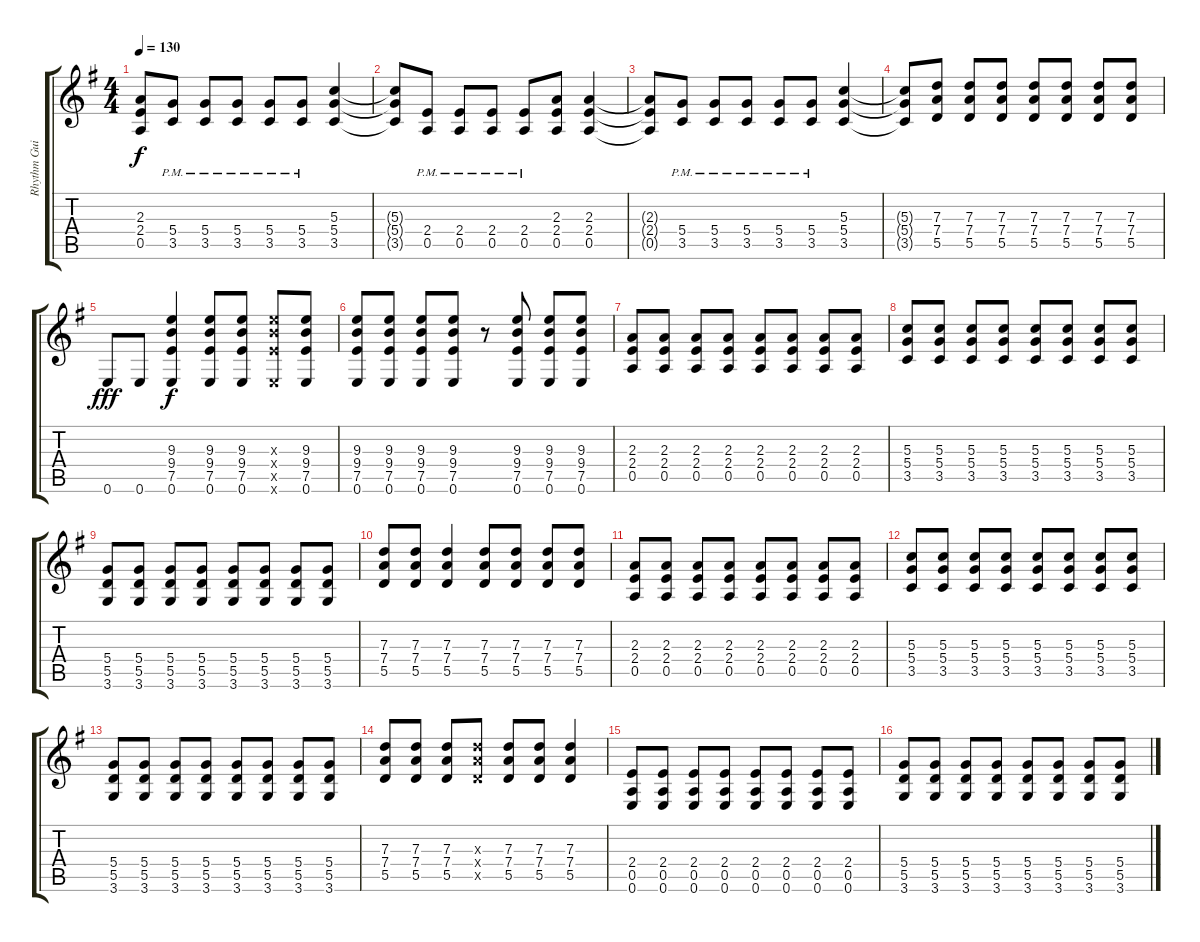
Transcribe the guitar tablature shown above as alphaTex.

\track ("Rhythm Guitar" "Rhythm Gui") {instrument distortionguitar}
\staff {score tabs}
\tuning (E4 B3 G3 D3 A2 E2) {hide}
\ts (4 4)
\tempo 130
\clef g2
\ks g
(2.3{t} 2.4{t} 0.5{t}).8{dy f} (5.4{pm} 3.5{pm}).8 (5.4{pm} 3.5{pm}).8 (5.4{pm} 3.5{pm}).8 (5.4{pm} 3.5{pm}).8 (5.4{pm} 3.5{pm}).8 (5.3 5.4 3.5).4 |
(5.3{t} 5.4{t} 3.5{t}).8 (2.4{pm} 0.5{pm}).8 (2.4{pm} 0.5{pm}).8 (2.4{pm} 0.5{pm}).8 (2.4{pm} 0.5{pm}).8 (2.3 2.4 0.5).8 (2.3 2.4 0.5).4 |
(2.3{t} 2.4{t} 0.5{t}).8 (5.4{pm} 3.5{pm}).8 (5.4{pm} 3.5{pm}).8 (5.4{pm} 3.5{pm}).8 (5.4{pm} 3.5{pm}).8 (5.4{pm} 3.5{pm}).8 (5.3 5.4 3.5).4 |
(5.3{t} 5.4{t} 3.5{t}).8 (7.3 7.4 5.5).8 (7.3 7.4 5.5).8 (7.3 7.4 5.5).8 (7.3 7.4 5.5).8 (7.3 7.4 5.5).8 (7.3 7.4 5.5).8 (7.3 7.4 5.5).8 |
0.6.8{dy fff} 0.6.8 (9.3 9.4 7.5 0.6).4{dy f} (9.3 9.4 7.5 0.6).8 (9.3 9.4 7.5 0.6).8 (9.3{x} 9.4{x} 7.5{x} 0.6{x}).8 (9.3 9.4 7.5 0.6).8 |
(9.3 9.4 7.5 0.6).8 (9.3 9.4 7.5 0.6).8 (9.3 9.4 7.5 0.6).8 (9.3 9.4 7.5 0.6).8 r.8 (9.3 9.4 7.5 0.6).8 (9.3 9.4 7.5 0.6).8 (9.3 9.4 7.5 0.6).8 |
(2.3 2.4 0.5).8 (2.3 2.4 0.5).8 (2.3 2.4 0.5).8 (2.3 2.4 0.5).8 (2.3 2.4 0.5).8 (2.3 2.4 0.5).8 (2.3 2.4 0.5).8 (2.3 2.4 0.5).8 |
(5.3 5.4 3.5).8 (5.3 5.4 3.5).8 (5.3 5.4 3.5).8 (5.3 5.4 3.5).8 (5.3 5.4 3.5).8 (5.3 5.4 3.5).8 (5.3 5.4 3.5).8 (5.3 5.4 3.5).8 |
(5.4 5.5 3.6).8 (5.4 5.5 3.6).8 (5.4 5.5 3.6).8 (5.4 5.5 3.6).8 (5.4 5.5 3.6).8 (5.4 5.5 3.6).8 (5.4 5.5 3.6).8 (5.4 5.5 3.6).8 |
(7.3 7.4 5.5).8 (7.3 7.4 5.5).8 (7.3 7.4 5.5).4 (7.3 7.4 5.5).8 (7.3 7.4 5.5).8 (7.3 7.4 5.5).8 (7.3 7.4 5.5).8 |
(2.3 2.4 0.5).8 (2.3 2.4 0.5).8 (2.3 2.4 0.5).8 (2.3 2.4 0.5).8 (2.3 2.4 0.5).8 (2.3 2.4 0.5).8 (2.3 2.4 0.5).8 (2.3 2.4 0.5).8 |
(5.3 5.4 3.5).8 (5.3 5.4 3.5).8 (5.3 5.4 3.5).8 (5.3 5.4 3.5).8 (5.3 5.4 3.5).8 (5.3 5.4 3.5).8 (5.3 5.4 3.5).8 (5.3 5.4 3.5).8 |
(5.4 5.5 3.6).8 (5.4 5.5 3.6).8 (5.4 5.5 3.6).8 (5.4 5.5 3.6).8 (5.4 5.5 3.6).8 (5.4 5.5 3.6).8 (5.4 5.5 3.6).8 (5.4 5.5 3.6).8 |
(7.3 7.4 5.5).8 (7.3 7.4 5.5).8 (7.3 7.4 5.5).8 (7.3{x} 7.4{x} 5.5{x}).8 (7.3 7.4 5.5).8 (7.3 7.4 5.5).8 (7.3 7.4 5.5).4 |
(2.4 0.5 0.6).8 (2.4 0.5 0.6).8 (2.4 0.5 0.6).8 (2.4 0.5 0.6).8 (2.4 0.5 0.6).8 (2.4 0.5 0.6).8 (2.4 0.5 0.6).8 (2.4 0.5 0.6).8 |
(5.4 5.5 3.6).8 (5.4 5.5 3.6).8 (5.4 5.5 3.6).8 (5.4 5.5 3.6).8 (5.4 5.5 3.6).8 (5.4 5.5 3.6).8 (5.4 5.5 3.6).8 (5.4 5.5 3.6).8
